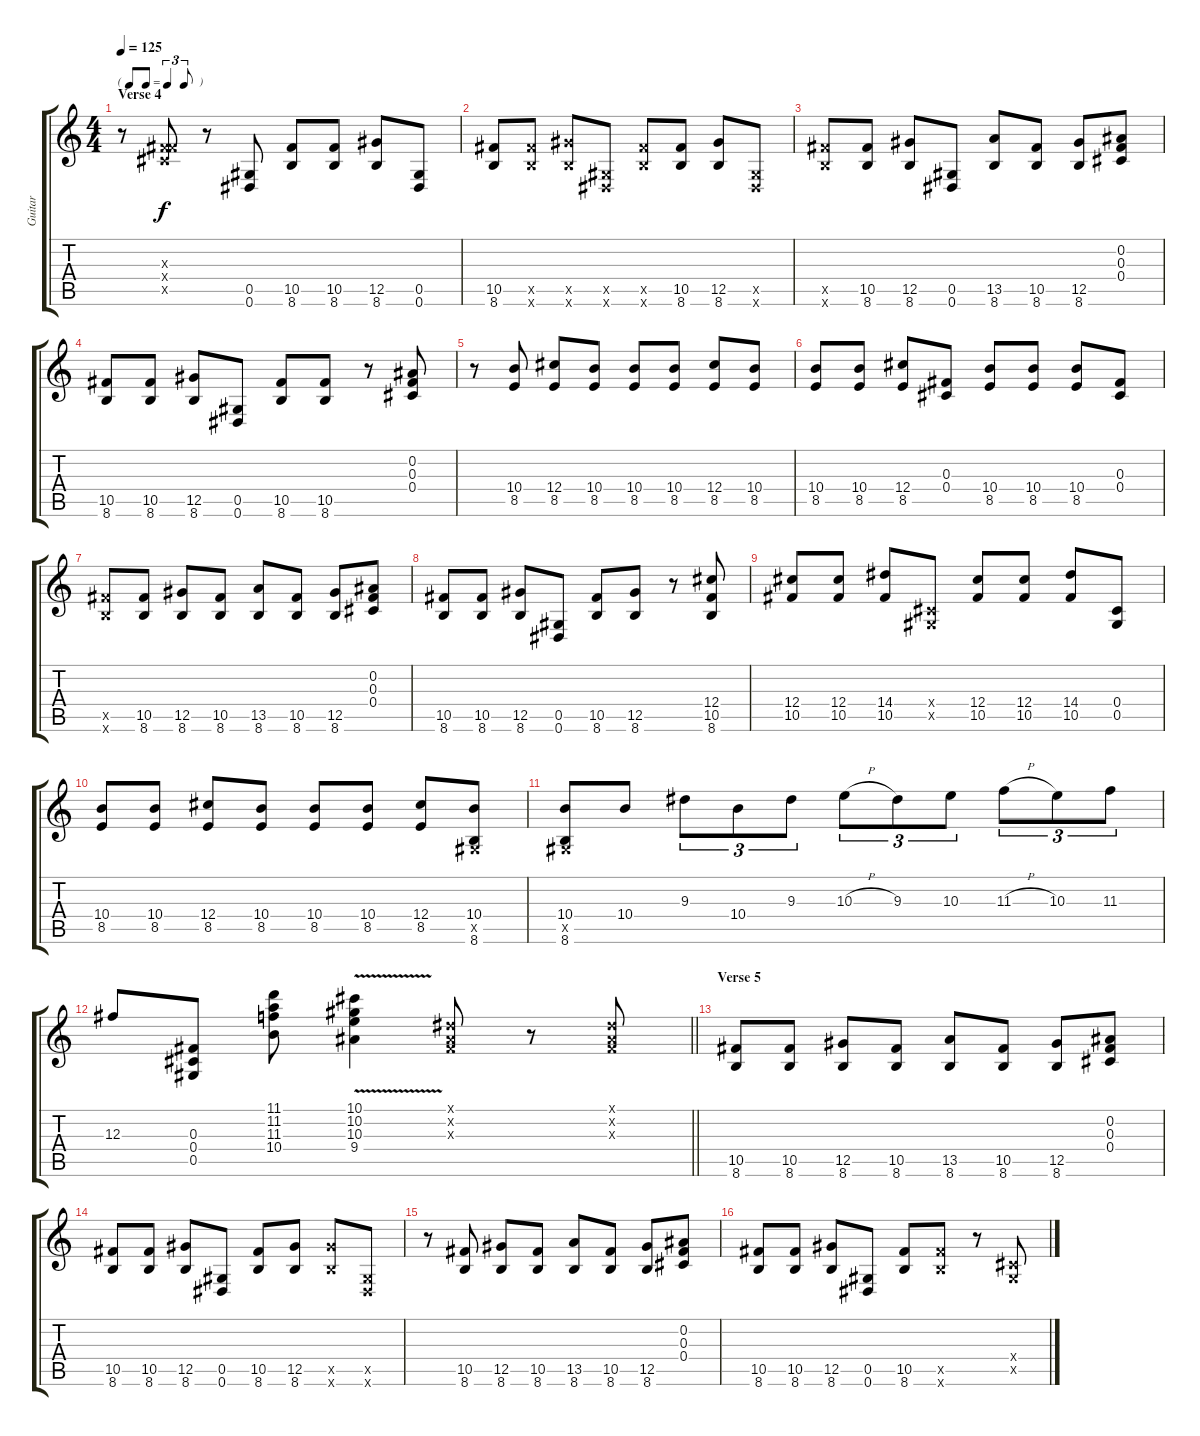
\track ("Guitar" "Guitar") {instrument overdrivenguitar}
\staff {score tabs}
\tuning (Eb4 Bb3 Gb3 Db3 Ab2 Eb2) {hide}
\ts (4 4)
\tf triplet8th
\section ("" "Verse 4")
\tempo 125
\clef g2
\ks c
r.8{dy f} (0.3{x} 0.4{x} 10.5{x}).8 r.8 (0.5 0.6).8 (10.5 8.6).8 (10.5 8.6).8 (12.5 8.6).8 (0.5 0.6).8 |
(10.5 8.6).8 (10.5{x} 8.6{x}).8 (12.5{x} 8.6{x}).8 (0.5{x} 0.6{x}).8 (10.5{x} 8.6{x}).8 (10.5 8.6).8 (12.5 8.6).8 (0.5{x} 0.6{x}).8 |
(10.5{x} 8.6{x}).8 (10.5 8.6).8 (12.5 8.6).8 (0.5 0.6).8 (13.5 8.6).8 (10.5 8.6).8 (12.5 8.6).8 (0.2 0.3 0.4).8 |
(10.5 8.6).8 (10.5 8.6).8 (12.5 8.6).8 (0.5 0.6).8 (10.5 8.6).8 (10.5 8.6).8 r.8 (0.2 0.3 0.4).8 |
r.8 (10.4 8.5).8 (12.4 8.5).8 (10.4 8.5).8 (10.4 8.5).8 (10.4 8.5).8 (12.4 8.5).8 (10.4 8.5).8 |
(10.4 8.5).8 (10.4 8.5).8 (12.4 8.5).8 (0.3 0.4).8 (10.4 8.5).8 (10.4 8.5).8 (10.4 8.5).8 (0.3 0.4).8 |
(10.5{x} 8.6{x}).8 (10.5 8.6).8 (12.5 8.6).8 (10.5 8.6).8 (13.5 8.6).8 (10.5 8.6).8 (12.5 8.6).8 (0.2 0.3 0.4).8 |
(10.5 8.6).8 (10.5 8.6).8 (12.5 8.6).8 (0.5 0.6).8 (10.5 8.6).8 (12.5 8.6).8 r.8 (12.4 10.5 8.6).8 |
(12.4 10.5).8 (12.4 10.5).8 (14.4 10.5).8 (0.4{x} 0.5{x}).8 (12.4 10.5).8 (12.4 10.5).8 (14.4 10.5).8 (0.4 0.5).8 |
(10.4 8.5).8 (10.4 8.5).8 (12.4 8.5).8 (10.4 8.5).8 (10.4 8.5).8 (10.4 8.5).8 (12.4 8.5).8 (10.4 0.5{x} 8.6).8 |
(10.4 0.5{x} 8.6).8 10.4.8 9.3.8{tu (3 2)} 10.4.8{tu (3 2)} 9.3.8{tu (3 2)} 10.3{h}.8{tu (3 2)} 9.3.8{tu (3 2)} 10.3.8{tu (3 2)} 11.3{h}.8{tu (3 2)} 10.3.8{tu (3 2)} 11.3.8{tu (3 2)} |
\barLineRight lightlight
12.3.8 (0.3 0.4 0.5).8 (11.1 11.2 11.3 10.4).8 (10.1{v} 10.2{v} 10.3{v} 9.4{v}).4 (0.1{x} 0.2{x} 0.3{x}).8 r.8 (0.1{x} 0.2{x} 0.3{x}).8 |
\section ("" "Verse 5")
(10.5 8.6).8 (10.5 8.6).8 (12.5 8.6).8 (10.5 8.6).8 (13.5 8.6).8 (10.5 8.6).8 (12.5 8.6).8 (0.2 0.3 0.4).8 |
(10.5 8.6).8 (10.5 8.6).8 (12.5 8.6).8 (0.5 0.6).8 (10.5 8.6).8 (12.5 8.6).8 (12.5{x} 8.6{x}).8 (0.5{x} 0.6{x}).8 |
r.8 (10.5 8.6).8 (12.5 8.6).8 (10.5 8.6).8 (13.5 8.6).8 (10.5 8.6).8 (12.5 8.6).8 (0.2 0.3 0.4).8 |
(10.5 8.6).8 (10.5 8.6).8 (12.5 8.6).8 (0.5 0.6).8 (10.5 8.6).8 (10.5{x} 8.6{x}).8 r.8 (0.4{x} 0.5{x}).8
